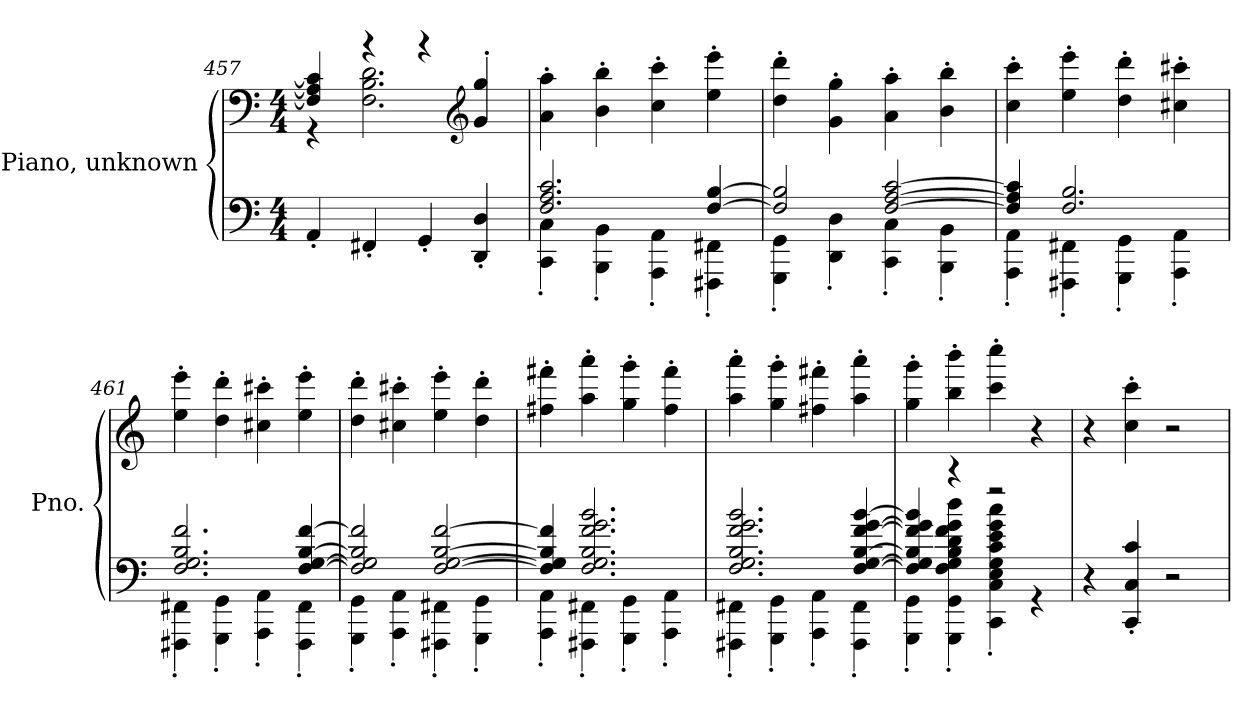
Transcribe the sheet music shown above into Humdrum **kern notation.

**kern	**kern
*part1	*part1
*staff2	*staff1
*I"Piano, unknown	*
*I'Pno.	*
*clefF4	*clefF4
*k[]	*k[]
*M4/4	*M4/4
=457	=457
*	*^
4AA'/	4F/] 4A/] 4c/]	4r
4FF#X'/	4r	2.F\ 2.B\ 2.d\
4GG'/	4r	.
*	*clefG2	*
4DD/' 4D/'	4g/' 4gg/'	.
*	*v	*v
!!LO:LB:g=z
=458	=458
*^	*
2.F/ 2.A/ 2.c/	4CC\' 4C\'	4a\' 4aa\'
.	4BBB\' 4BB\'	4b\' 4bb\'
.	4AAA\' 4AA\'	4cc\' 4ccc\'
[4F/ [4B/	4FFF#X\' 4FF#X\'	4ee\' 4eee\'
=459	=459	=459
2F/] 2B/]	4GGG\' 4GG\'	4dd\' 4ddd\'
.	4DD\' 4D\'	4g\' 4gg\'
[2F/ [2A/ [2c/	4CC\' 4C\'	4a\' 4aa\'
.	4BBB\' 4BB\'	4b\' 4bb\'
=460	=460	=460
4F/] 4A/] 4c/]	4AAA\' 4AA\'	4cc\' 4ccc\'
2.F/ 2.B/	4FFF#X\' 4FF#X\'	4ee\' 4eee\'
.	4GGG\' 4GG\'	4dd\' 4ddd\'
.	4AAA\' 4AA\'	4cc#X\' 4ccc#X\'
=461	=461	=461
2.F/ 2.G/ 2.B/ 2.f/	4FFF#X\' 4FF#X\'	4ee\' 4eee\'
.	4GGG\' 4GG\'	4dd\' 4ddd\'
.	4AAA\' 4AA\'	4cc#X\' 4ccc#X\'
[4F/ [4G/ [4B/ [4f/	4FFF#\' 4FF#\'	4ee\' 4eee\'
=462	=462	=462
2F/] 2G/] 2B/] 2f/]	4GGG\' 4GG\'	4dd\' 4ddd\'
.	4AAA\' 4AA\'	4cc#X\' 4ccc#X\'
[2F/ [2G/ [2B/ [2f/	4FFF#X\' 4FF#X\'	4ee\' 4eee\'
.	4GGG\' 4GG\'	4dd\' 4ddd\'
!!LO:LB:g=z
=463	=463	=463
4F/] 4G/] 4B/] 4f/]	4AAA\' 4AA\'	4ff#X\' 4fff#X\'
2.F/ 2.G/ 2.B/ 2.f/ 2.g/ 2.b/	4FFF#X\' 4FF#X\'	4aa\' 4aaa\'
.	4GGG\' 4GG\'	4gg\' 4ggg\'
.	4AAA\' 4AA\'	4ff#\' 4fff#\'
=464	=464	=464
2.F/ 2.G/ 2.B/ 2.f/ 2.g/ 2.b/	4FFF#X\' 4FF#X\'	4aa\' 4aaa\'
.	4GGG\' 4GG\'	4gg\' 4ggg\'
.	4AAA\' 4AA\'	4ff#X\' 4fff#X\'
[4F/ [4G/ [4B/ [4f/ [4g/ [4b/	4FFF#\' 4FF#\'	4aa\' 4aaa\'
=465	=465	=465
4F/] 4G/] 4B/] 4f/] 4g/] 4b/]	4GGG\' 4GG\'	4gg\' 4ggg\'
4r	4GGG\' 4GG\' 4F\' 4G\' 4B\' 4d\' 4f\' 4g\' 4dd\'	4bb\' 4bbb\'
2r	4CC\' 4C\' 4E\' 4G\' 4c\' 4e\' 4g\' 4cc\'	4ccc\' 4cccc\'
.	4r	4r
*v	*v	*
=466	=466
4r	4r
4CC/' 4C/' 4c/'	4cc\' 4ccc\'
2r	2r
=	=
*-	*-
